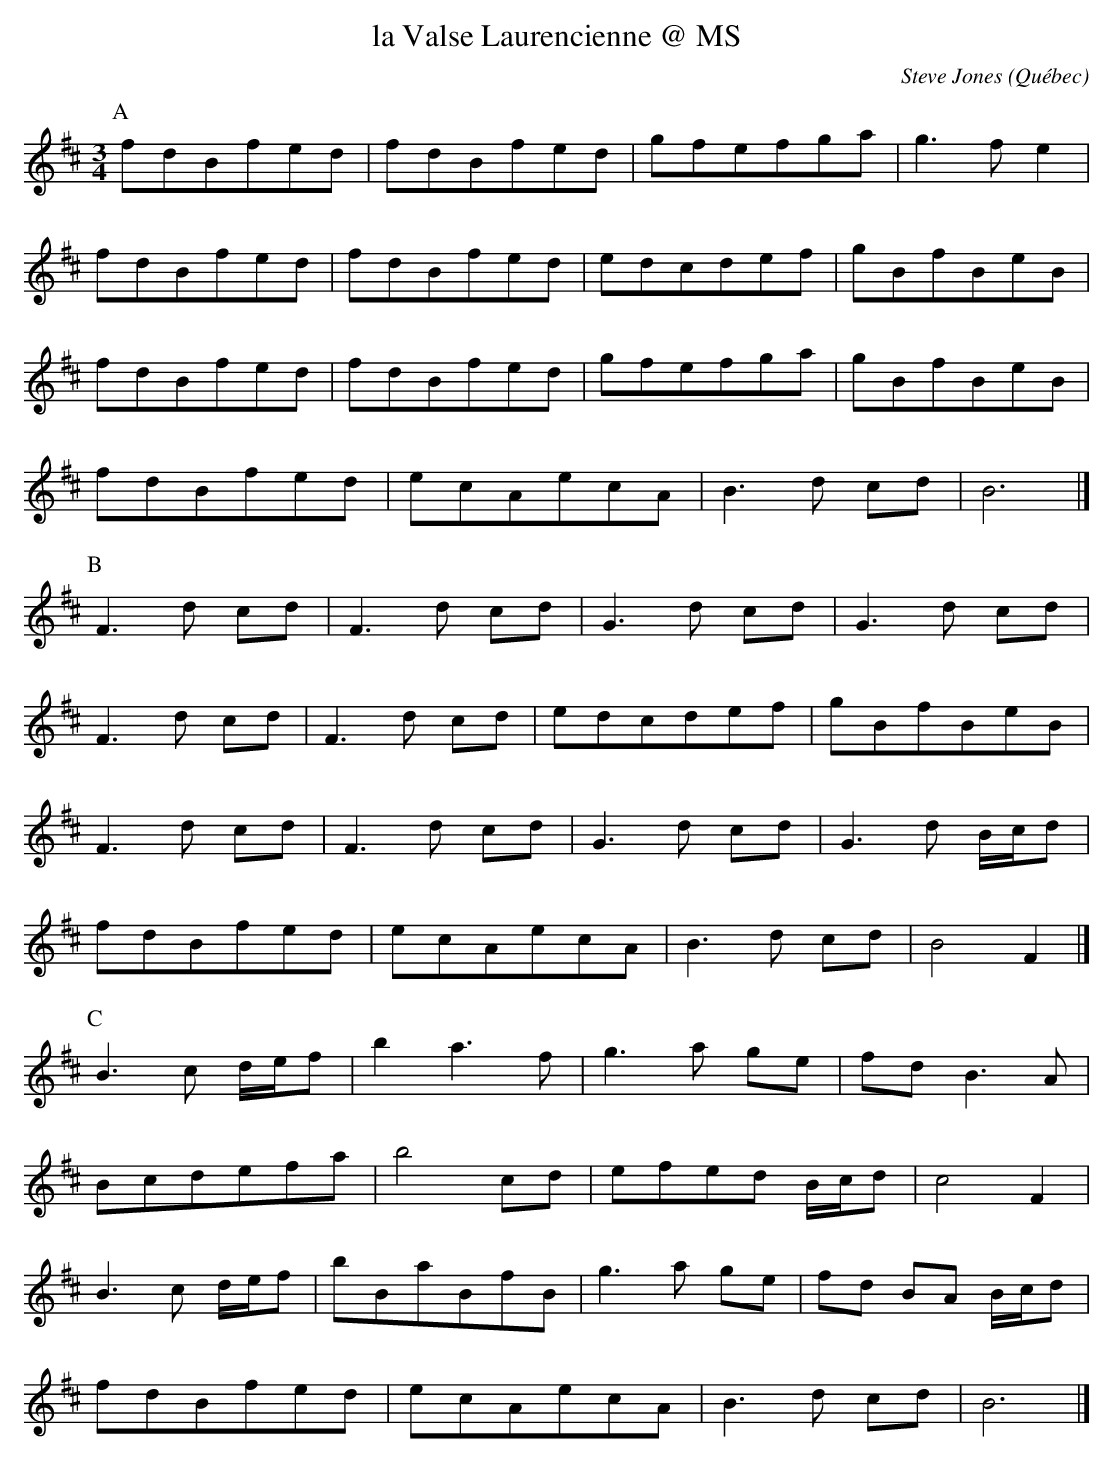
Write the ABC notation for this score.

X:1
T:la Valse Laurencienne @ MS
C:Steve Jones
O:Québec
M:3/4
L:1/8
K:Bmin
P:A
fdBfed | fdBfed | gfefga | g3 f e2 |
fdBfed | fdBfed | edcdef | gBfBeB |
fdBfed | fdBfed | gfefga | gBfBeB |
fdBfed | ecAecA | B3d cd | B6 |]
P:B
F3d cd | F3d cd | G3d cd | G3d cd |
F3d cd | F3d cd | edcdef | gBfBeB |
F3d cd | F3d cd | G3d cd | G3d B/c/d |
fdBfed | ecAecA | B3d cd | B4 F2 |]
P:C
B3c d/e/f | b2 a3 f | g3a ge | fd B3 A |
Bcdefa | b4 cd | efed B/c/d | c4 F2 |
B3c d/e/f | bBaBfB | g3a ge | fd BA B/c/d |
fdBfed | ecAecA | B3d cd | B6 |]
